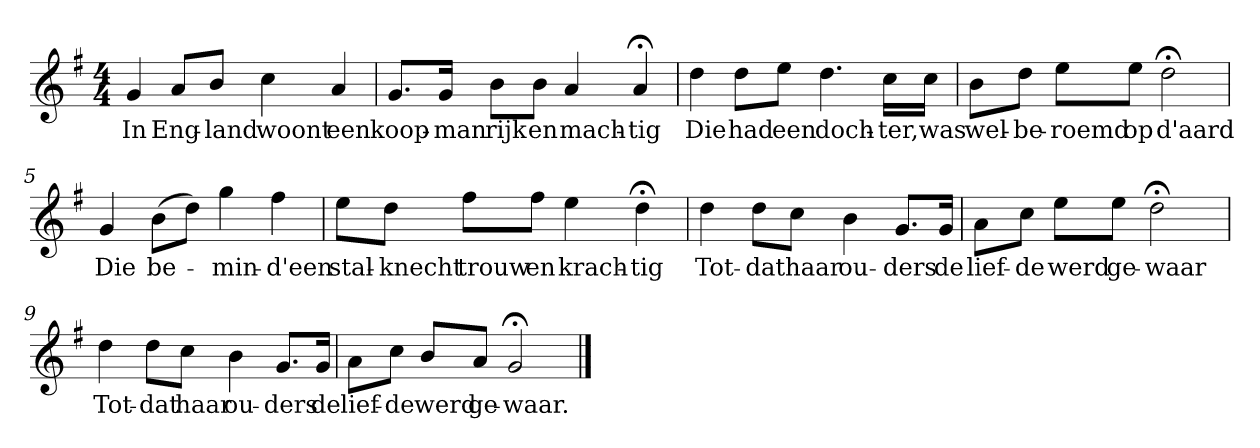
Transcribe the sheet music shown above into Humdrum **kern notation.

**kern	**text
*part1	*part1
*staff1	*staff1
*k[f#]	*
*G:	*
*M4/4	*
*MM120	*
=1	=1
4g	In
8aL	Eng-
8bJ	-land
4cc	woont
4a	een
=2	=2
8.gL	koop-
16gJk	-man
8bL	rijk
8bJ	en
4a	mach-
4a;<	-tig
=3	=3
4dd	Die
8ddL	had
8eeJ	een
4.dd	doch-
16ccLL	-ter,
16ccJJ	was
=4	=4
8bL	wel-
8ddJ	-be-
8eeL	-roemd
8eeJ	op
2dd;<	d'aard
=5	=5
4g	Die
(8bL	be-
8ddJ)	.
4gg	-min-
4ff#	-d'een
=6	=6
8eeL	stal-
8ddJ	-knecht
8ff#L	trouw
8ff#J	en
4ee	krach-
4dd;<	-tig
=7	=7
4dd	Tot-
8ddL	-dat
8ccJ	haar
4b	ou-
8.gL	-ders
16gJk	de
=8	=8
8aL	lief-
8ccJ	-de
8eeL	werd
8eeJ	ge-
2dd;<	-waar
=9	=9
4dd	Tot-
8ddL	-dat
8ccJ	haar
4b	ou-
8.gL	-ders
16gJk	de
=10	=10
8aL	lief-
8ccJ	-de
8bL	werd
8aJ	ge-
2g;<	-waar.
==	==
*-	*-
